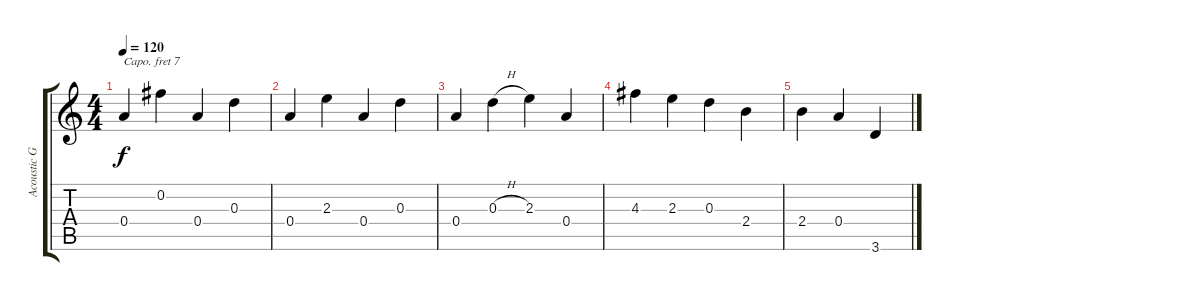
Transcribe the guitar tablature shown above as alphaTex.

\track ("Acoustic Guitar" "Acoustic G") {instrument acousticguitarsteel}
\staff {score tabs}
\capo 7
\tuning (E4 B3 G3 D3 A2 E2) {hide}
\ts (4 4)
\tempo 120
\clef g2
\ks c
0.4.4{dy f} 0.2.4 0.4.4 0.3.4 |
0.4.4 2.3.4 0.4.4 0.3.4 |
0.4.4 0.3{h}.4 2.3.4 0.4.4 |
4.3.4 2.3.4 0.3.4 2.4.4 |
2.4.4 0.4.4 3.6.4
